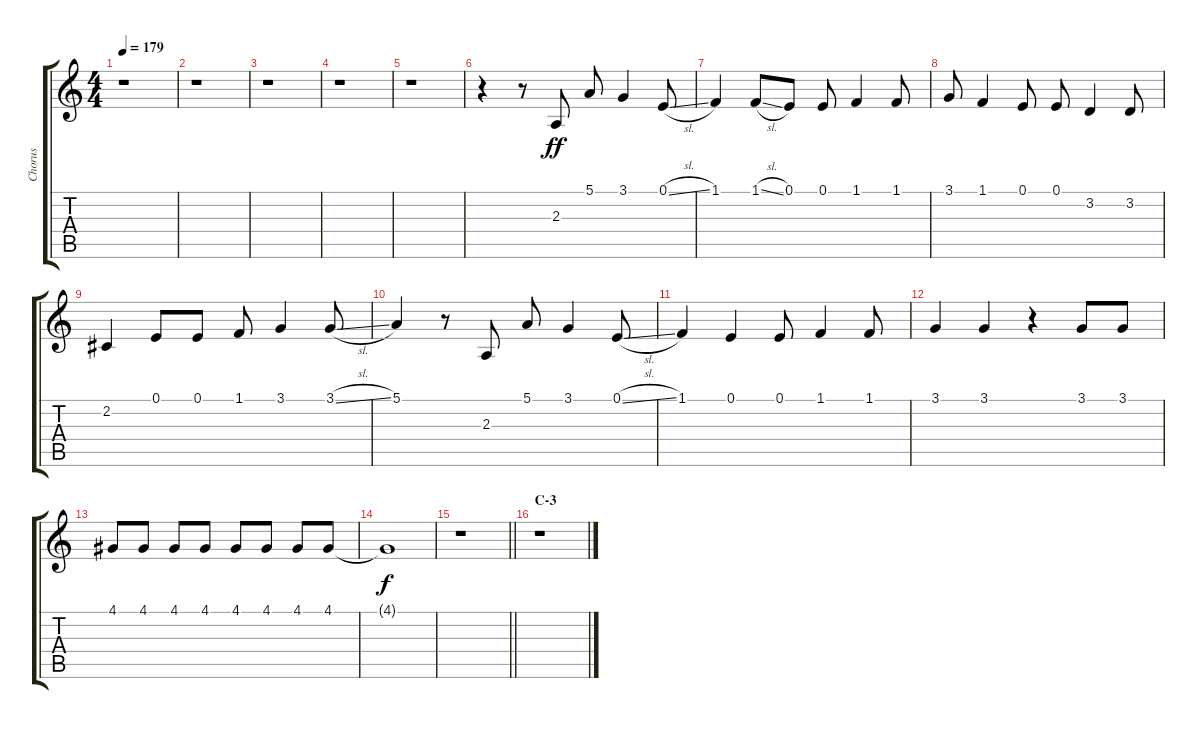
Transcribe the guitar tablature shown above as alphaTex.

\track ("Chorus" "Chorus") {instrument voiceoohs}
\staff {score tabs}
\tuning (E4 B3 G3 D3 A2 E2) {hide}
\ts (4 4)
\tempo 179
\clef g2
\ks c
r.1{dy ff} |
r.1 |
r.1 |
r.1 |
r.1 |
r.4 r.8 2.3.8 5.1.8 3.1.4 0.1{sl}.8 |
1.1.4 1.1{sl}.8 0.1.8 0.1.8 1.1.4 1.1.8 |
3.1.8 1.1.4 0.1.8 0.1.8 3.2.4 3.2.8 |
2.2.4 0.1.8 0.1.8 1.1.8 3.1.4 3.1{sl}.8 |
5.1.4 r.8 2.3.8 5.1.8 3.1.4 0.1{sl}.8 |
1.1.4 0.1.4 0.1.8 1.1.4 1.1.8 |
3.1.4 3.1.4 r.4 3.1.8 3.1.8 |
4.1.8 4.1.8 4.1.8 4.1.8 4.1.8 4.1.8 4.1.8 4.1.8 |
4.1{t}.1{dy f} |
\barLineRight lightlight
r.1 |
\section ("" "C-3")
r.1
